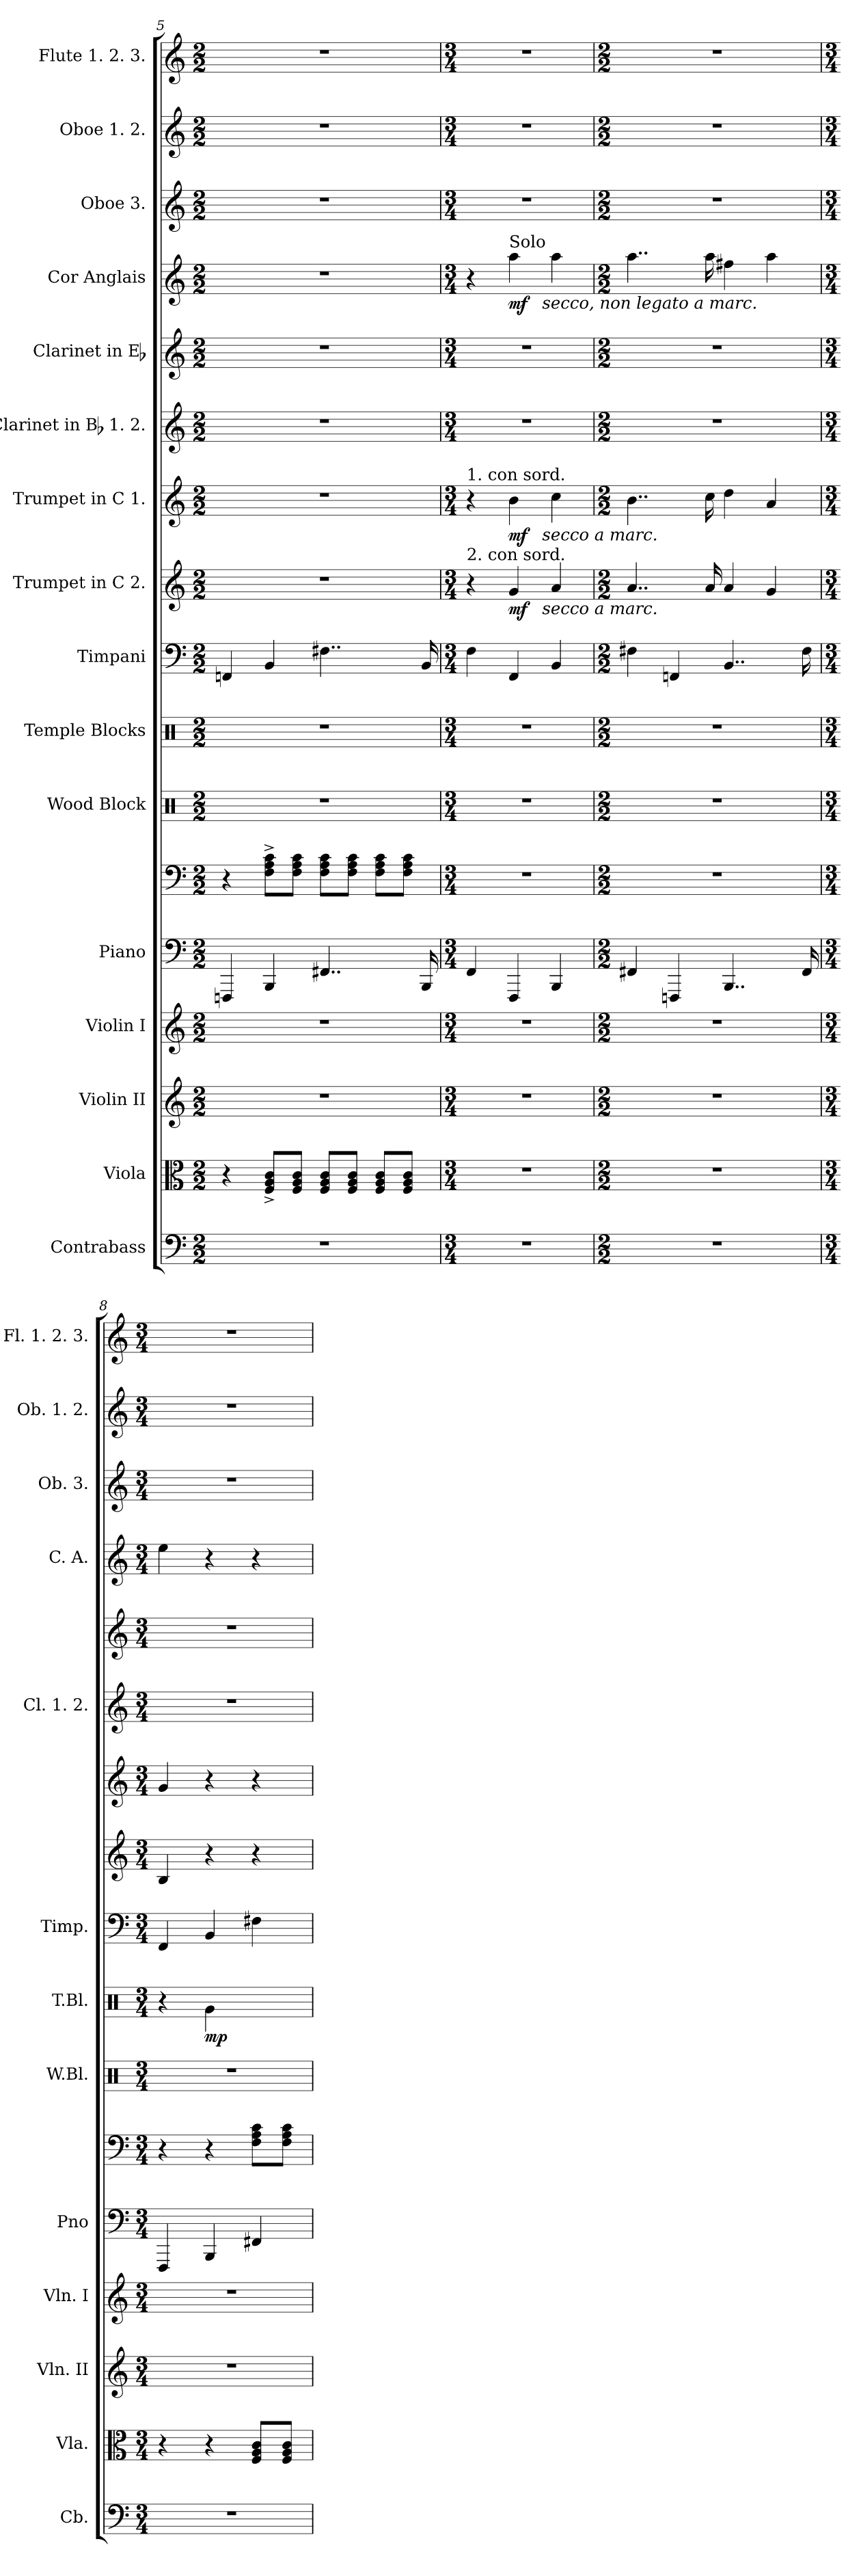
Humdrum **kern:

**kern	**kern	**kern	**kern	**kern	**kern	**kern	**kern	**dynam	**kern	**kern	**dynam	**kern	**dynam	**kern	**kern	**kern	**dynam	**kern	**kern	**kern
*part16	*part15	*part14	*part13	*part12	*part12	*part11	*part10	*part10	*part9	*part8	*part8	*part7	*part7	*part6	*part5	*part4	*part4	*part3	*part2	*part1
*staff17	*staff16	*staff15	*staff14	*staff13	*staff12	*staff11	*staff10	*staff10	*staff9	*staff8	*staff8	*staff7	*staff7	*staff6	*staff5	*staff4	*staff4	*staff3	*staff2	*staff1
*I"Contrabass	*I"Viola	*I"Violin II	*I"Violin I	*I"Piano	*	*I"Wood Block	*I"Temple Blocks	*	*I"Timpani	*I"Trumpet in C 2.	*	*I"Trumpet in C 1.	*	*I"Clarinet in Bb 1. 2.	*I"Clarinet in Eb	*I"Cor Anglais	*	*I"Oboe 3.	*I"Oboe 1. 2.	*I"Flute 1. 2. 3.
*I'Cb.	*I'Vla.	*I'Vln. II	*I'Vln. I	*I'Pno	*	*I'W.Bl.	*I'T.Bl.	*	*I'Timp.	*	*	*	*	*I'Cl. 1. 2.	*	*I'C. A.	*	*I'Ob. 3.	*I'Ob. 1. 2.	*I'Fl. 1. 2. 3.
*clefF4	*clefC3	*clefG2	*clefG2	*clefF4	*clefF4	*clefX	*clefX	*	*clefF4	*clefG2	*	*clefG2	*	*clefG2	*clefG2	*clefG2	*	*clefG2	*clefG2	*clefG2
*ITrd7c12	*	*	*	*	*	*	*	*	*	*	*	*	*	*ITrd1c2	*ITrd-2c-3	*ITrd4c7	*	*	*	*
*k[]	*k[]	*k[]	*k[]	*k[]	*k[]	*k[]	*k[]	*	*k[]	*k[]	*	*k[]	*	*k[b-e-]	*k[b-e-a-]	*k[b-]	*	*k[]	*k[]	*k[]
*M2/2	*M2/2	*M2/2	*M2/2	*M2/2	*M2/2	*M2/2	*M2/2	*	*M2/2	*M2/2	*	*M2/2	*	*M2/2	*M2/2	*M2/2	*	*M2/2	*M2/2	*M2/2
=5	=5	=5	=5	=5	=5	=5	=5	=5	=5	=5	=5	=5	=5	=5	=5	=5	=5	=5	=5	=5
1r	4r	1r	1r	4FFFn	4r	1r	1r	.	4FFn	1r	.	1r	.	1r	1r	1r	.	1r	1r	1r
.	8F^ 8A^ 8c^L	.	.	4BBB	8F^ 8A^ 8c^L	.	.	.	4BB	.	.	.	.	.	.	.	.	.	.	.
.	8F 8A 8cJ	.	.	.	8F 8A 8cJ	.	.	.	.	.	.	.	.	.	.	.	.	.	.	.
.	8F 8A 8cL	.	.	4..FF#X	8F 8A 8cL	.	.	.	4..F#X	.	.	.	.	.	.	.	.	.	.	.
.	8F 8A 8cJ	.	.	.	8F 8A 8cJ	.	.	.	.	.	.	.	.	.	.	.	.	.	.	.
.	8F 8A 8cL	.	.	.	8F 8A 8cL	.	.	.	.	.	.	.	.	.	.	.	.	.	.	.
.	8F 8A 8cJ	.	.	.	8F 8A 8cJ	.	.	.	.	.	.	.	.	.	.	.	.	.	.	.
.	.	.	.	16BBB	.	.	.	.	16BB	.	.	.	.	.	.	.	.	.	.	.
=6	=6	=6	=6	=6	=6	=6	=6	=6	=6	=6	=6	=6	=6	=6	=6	=6	=6	=6	=6	=6
*M3/4	*M3/4	*M3/4	*M3/4	*M3/4	*M3/4	*M3/4	*M3/4	*	*M3/4	*M3/4	*	*M3/4	*	*M3/4	*M3/4	*M3/4	*	*M3/4	*M3/4	*M3/4
!	!	!	!	!	!	!	!	!	!	!	!	!LO:TX:a:t=1. con sord.	!	!	!	!	!	!	!	!
!	!	!	!	!	!	!	!	!	!	!LO:TX:a:t=2. con sord.	!	!	!	!	!	!	!	!	!	!
4%3r	4%3r	4%3r	4%3r	4FF	4%3r	4%3r	4%3r	.	4F	4r	.	4r	.	4%3r	4%3r	4r	.	4%3r	4%3r	4%3r
!	!	!	!	!	!	!	!	!	!	!	!	!	!	!	!	!LO:TX:a:t=Solo	!	!	!	!
!	!	!	!	!	!	!	!	!	!	!	!LO:DY:t=%s secco a marc.	!	!LO:DY:t=%s secco a marc.	!	!	!	!LO:DY:t=%s secco, non legato a marc.	!	!	!
.	.	.	.	4FFF	.	.	.	.	4FF	4g	mf	4b	mf	.	.	4dd	mf	.	.	.
.	.	.	.	4BBB	.	.	.	.	4BB	4a	.	4cc	.	.	.	4dd	.	.	.	.
=7	=7	=7	=7	=7	=7	=7	=7	=7	=7	=7	=7	=7	=7	=7	=7	=7	=7	=7	=7	=7
*M2/2	*M2/2	*M2/2	*M2/2	*M2/2	*M2/2	*M2/2	*M2/2	*	*M2/2	*M2/2	*	*M2/2	*	*M2/2	*M2/2	*M2/2	*	*M2/2	*M2/2	*M2/2
1r	1r	1r	1r	4FF#X	1r	1r	1r	.	4F#X	4..a	.	4..b	.	1r	1r	4..dd	.	1r	1r	1r
.	.	.	.	4FFFn	.	.	.	.	4FFn	.	.	.	.	.	.	.	.	.	.	.
.	.	.	.	.	.	.	.	.	.	16a	.	16cc	.	.	.	16dd	.	.	.	.
.	.	.	.	4..BBB	.	.	.	.	4..BB	4a	.	4dd	.	.	.	4bn	.	.	.	.
.	.	.	.	.	.	.	.	.	.	4g	.	4a	.	.	.	4dd	.	.	.	.
.	.	.	.	16FF#	.	.	.	.	16F#	.	.	.	.	.	.	.	.	.	.	.
=8	=8	=8	=8	=8	=8	=8	=8	=8	=8	=8	=8	=8	=8	=8	=8	=8	=8	=8	=8	=8
*M3/4	*M3/4	*M3/4	*M3/4	*M3/4	*M3/4	*M3/4	*M3/4	*	*M3/4	*M3/4	*	*M3/4	*	*M3/4	*M3/4	*M3/4	*	*M3/4	*M3/4	*M3/4
4%3r	4r	4%3r	4%3r	4FFF	4r	4%3r	4r	.	4FF	4B	.	4g	.	4%3r	4%3r	4a	.	4%3r	4%3r	4%3r
.	4r	.	.	4BBB	4r	.	4Rg\	mp	4BB	4r	.	4r	.	.	.	4r	.	.	.	.
.	8F 8A 8cL	.	.	4FF#X	8F 8A 8cL	.	4R\	.	4F#X	4r	.	4r	.	.	.	4r	.	.	.	.
.	8F 8A 8cJ	.	.	.	8F 8A 8cJ	.	.	.	.	.	.	.	.	.	.	.	.	.	.	.
=	=	=	=	=	=	=	=	=	=	=	=	=	=	=	=	=	=	=	=	=
*-	*-	*-	*-	*-	*-	*-	*-	*-	*-	*-	*-	*-	*-	*-	*-	*-	*-	*-	*-	*-
